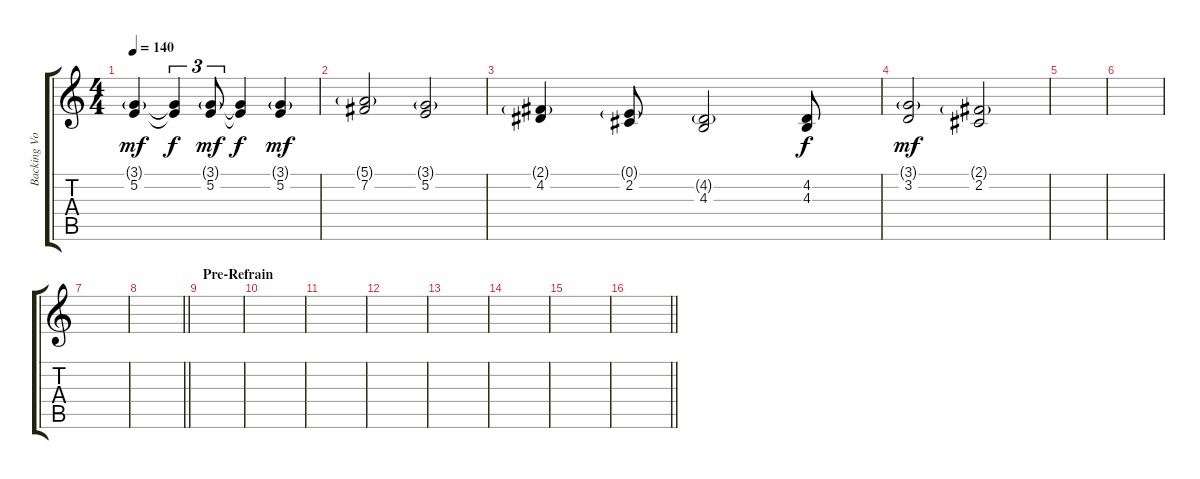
\track ("Backing Vocals (Ian Peres)" "Backing Vo") {instrument harmonica}
\staff {score tabs}
\tuning (E4 B3 G3 D3 A2 E2) {hide}
\ts (4 4)
\tempo 140
\clef g2
\ks c
(3.1{g} 5.2).4{dy mf} (3.1{t} 5.2{t}).4{tu (3 2) dy f} (3.1{g} 5.2).8{tu (3 2) dy mf} (3.1{t} 5.2{t}).4{dy f} (3.1{g} 5.2).4{dy mf} |
(5.1{g} 7.2).2 (3.1{g} 5.2).2 |
(2.1{g} 4.2).4 (0.1{g} 2.2).8{beam Up} (4.2{g} 4.3).2{beam Up} (4.2 4.3).8{dy f} |
(3.1{g} 3.2).2{dy mf} (2.1{g} 2.2).2 |
|
|
|
\barLineRight lightlight
|
\section ("" "Pre-Refrain")
|
|
|
|
|
|
|
\barLineRight lightlight
